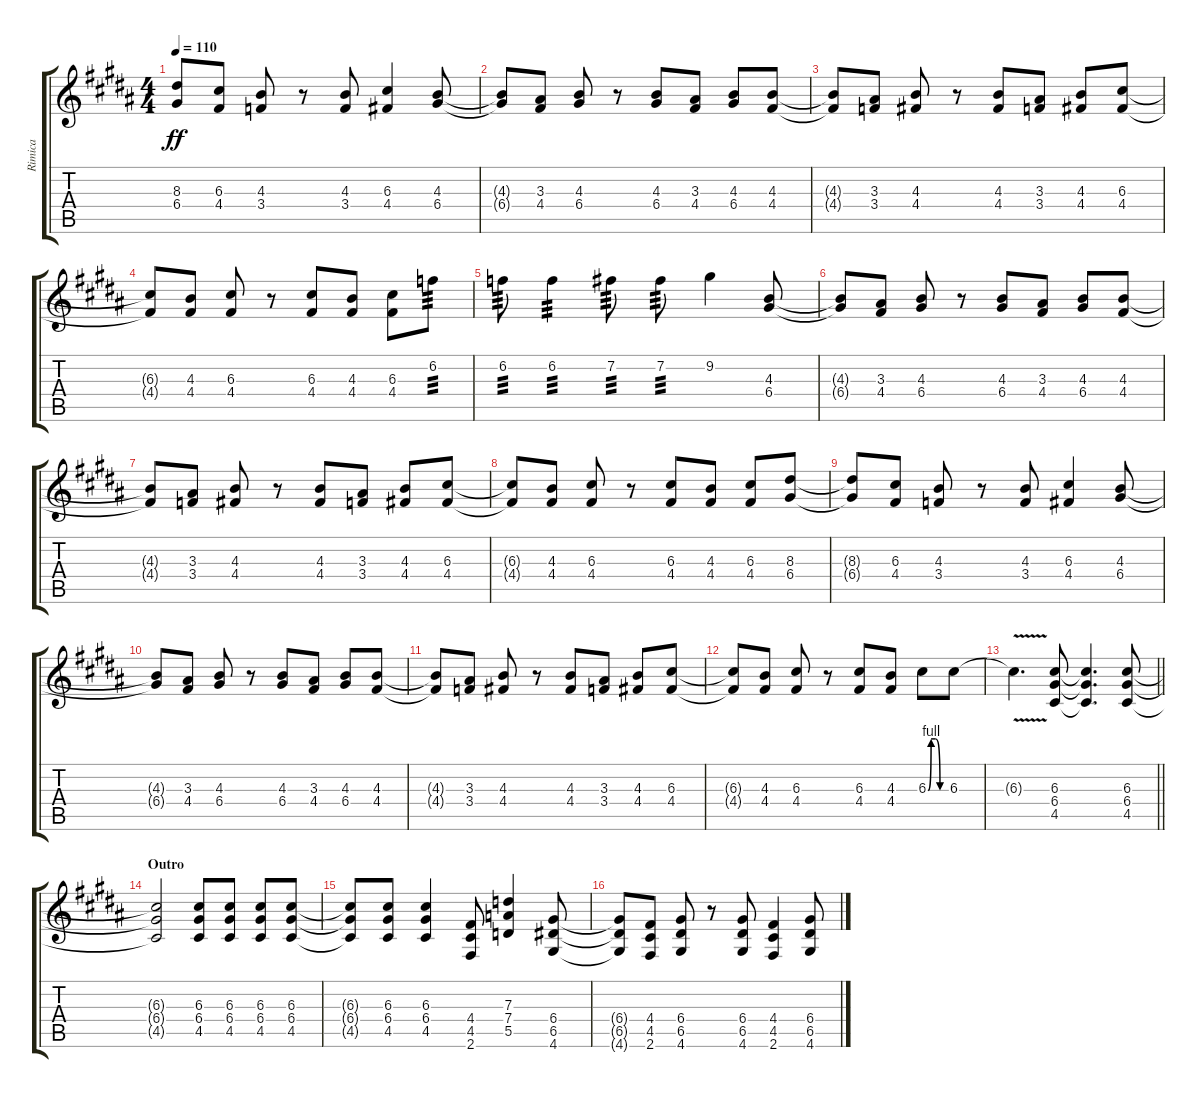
\track ("Rimica" "Rimica") {instrument overdrivenguitar}
\staff {score tabs}
\tuning (E4 B3 G3 D3 A2 E2) {hide}
\ts (4 4)
\tempo 110
\clef g2
\ks g#minor
(8.3{t} 6.4{t}).8{dy ff} (6.3 4.4).8 (4.3 3.4).8 r.8 (4.3 3.4).8 (6.3 4.4).4 (4.3 6.4).8 |
\ks b
(4.3{t} 6.4{t}).8 (3.3 4.4).8 (4.3 6.4).8 r.8 (4.3 6.4).8 (3.3 4.4).8 (4.3 6.4).8 (4.3 4.4).8 |
\ks g#minor
(4.3{t} 4.4{t}).8 (3.3 3.4).8 (4.3 4.4).8 r.8 (4.3 4.4).8 (3.3 3.4).8 (4.3 4.4).8 (6.3 4.4).8 |
(6.3{t} 4.4{t}).8 (4.3 4.4).8 (6.3 4.4).8 r.8 (6.3 4.4).8 (4.3 4.4).8 (6.3 4.4).8 6.2.8{tp 3} |
6.2.8{tp 3} 6.2.4{tp 3} 7.2.8{tp 3} 7.2.8{tp 3} 9.2.4 (4.3 6.4).8 |
\ks b
(4.3{t} 6.4{t}).8 (3.3 4.4).8 (4.3 6.4).8 r.8 (4.3 6.4).8 (3.3 4.4).8 (4.3 6.4).8 (4.3 4.4).8 |
\ks g#minor
(4.3{t} 4.4{t}).8 (3.3 3.4).8 (4.3 4.4).8 r.8 (4.3 4.4).8 (3.3 3.4).8 (4.3 4.4).8 (6.3 4.4).8 |
(6.3{t} 4.4{t}).8 (4.3 4.4).8 (6.3 4.4).8 r.8 (6.3 4.4).8 (4.3 4.4).8 (6.3 4.4).8 (8.3 6.4).8 |
(8.3{t} 6.4{t}).8 (6.3 4.4).8 (4.3 3.4).8 r.8 (4.3 3.4).8 (6.3 4.4).4 (4.3 6.4).8 |
\ks b
(4.3{t} 6.4{t}).8 (3.3 4.4).8 (4.3 6.4).8 r.8 (4.3 6.4).8 (3.3 4.4).8 (4.3 6.4).8 (4.3 4.4).8 |
\ks g#minor
(4.3{t} 4.4{t}).8 (3.3 3.4).8 (4.3 4.4).8 r.8 (4.3 4.4).8 (3.3 3.4).8 (4.3 4.4).8 (6.3 4.4).8 |
(6.3{t} 4.4{t}).8 (4.3 4.4).8 (6.3 4.4).8 r.8 (6.3 4.4).8 (4.3 4.4).8 6.3{be (custom 0 0 10 4 25 4 40 0 60 0)}.8 6.3.8 |
\barLineRight lightlight
\ks b
6.3{v t}.4{d} (6.3 6.4 4.5).8 (6.3{t} 6.4{t} 4.5{t}).4{d} (6.3 6.4 4.5).8 |
\section ("" "Outro")
\ks g#minor
(6.3{t} 6.4{t} 4.5{t}).2 (6.3 6.4 4.5).8 (6.3 6.4 4.5).8 (6.3 6.4 4.5).8 (6.3 6.4 4.5).8 |
(6.3{t} 6.4{t} 4.5{t}).8 (6.3 6.4 4.5).8 (6.3 6.4 4.5).4 (4.4 4.5 2.6).8 (7.3 7.4 5.5).4 (6.4 6.5 4.6).8 |
(6.4{t} 6.5{t} 4.6{t}).8 (4.4 4.5 2.6).8 (6.4 6.5 4.6).8 r.8 (6.4 6.5 4.6).8 (4.4 4.5 2.6).4 (6.4 6.5 4.6).8
